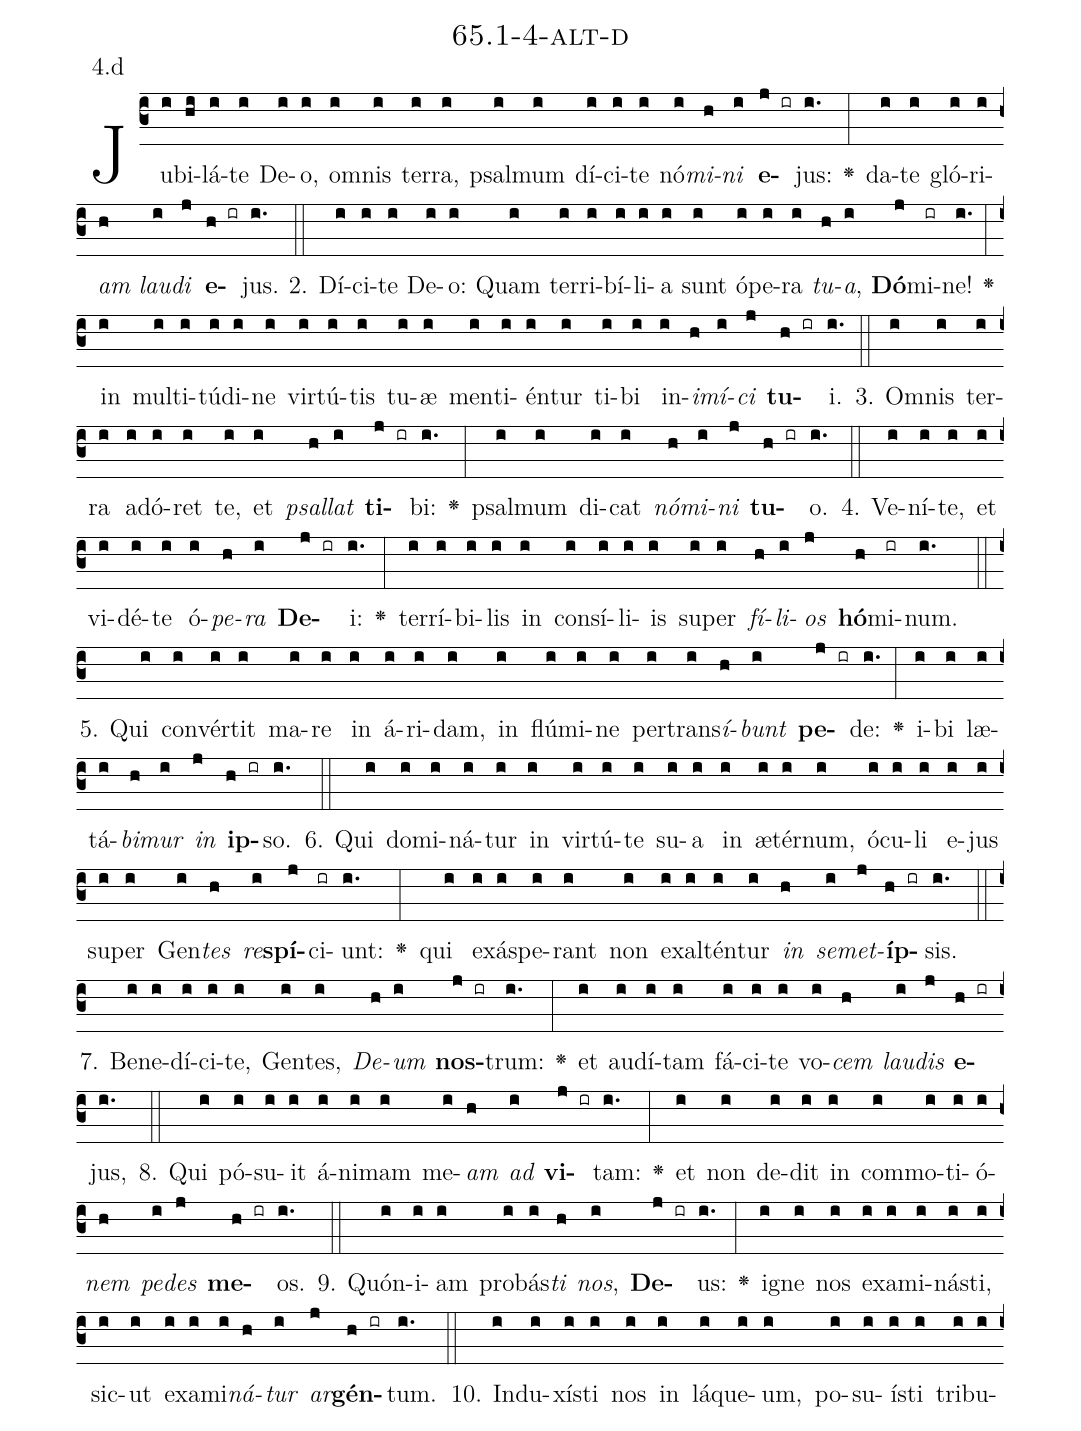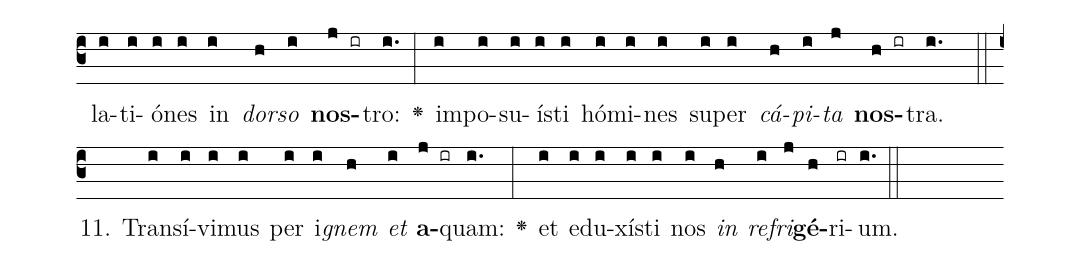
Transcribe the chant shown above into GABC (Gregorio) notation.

name: 65.1-4-alt-d;
annotation: 4.d;
%%
(c3)Ju(i)bi(hi)lá(i)te(i) De(i)o,(i) om(i)nis(i) ter(i)ra,(i) psal(i)mum(i) dí(i)ci(i)te(i) nó(i)<i>mi</i>(h)<i>ni</i>(i) <b>e</b>(j ir)jus:(i.) <v>\greheightstar</v>(:) da(i)te(i) gló(i)ri(i)<i>am</i>(h) <i>lau</i>(i)<i>di</i>(j) <b>e</b>(h ir)jus.(i.) (::)
2. Dí(i)ci(i)te(i) De(i)o:(i) Quam(i) ter(i)ri(i)bí(i)li(i)a(i) sunt(i) ó(i)pe(i)ra(i) <i>tu</i>(h)<i>a</i>,(i) <b>Dó</b>(j)mi(ir)ne!(i.) <v>\greheightstar</v>(:) in(i) mul(i)ti(i)tú(i)di(i)ne(i) vir(i)tú(i)tis(i) tu(i)æ(i) men(i)ti(i)én(i)tur(i) ti(i)bi(i) in(i)<i>i</i>(h)<i>mí</i>(i)<i>ci</i>(j) <b>tu</b>(h ir)i.(i.) (::)
3. Om(i)nis(i) ter(i)ra(i) ad(i)ó(i)ret(i) te,(i) et(i) <i>psal</i>(h)<i>lat</i>(i) <b>ti</b>(j ir)bi:(i.) <v>\greheightstar</v>(:) psal(i)mum(i) di(i)cat(i) <i>nó</i>(h)<i>mi</i>(i)<i>ni</i>(j) <b>tu</b>(h ir)o.(i.) (::)
4. Ve(i)ní(i)te,(i) et(i) vi(i)dé(i)te(i) ó(i)<i>pe</i>(h)<i>ra</i>(i) <b>De</b>(j ir)i:(i.) <v>\greheightstar</v>(:) ter(i)rí(i)bi(i)lis(i) in(i) con(i)sí(i)li(i)is(i) su(i)per(i) <i>fí</i>(h)<i>li</i>(i)<i>os</i>(j) <b>hó</b>(h)mi(ir)num.(i.) (::)
5. Qui(i) con(i)vér(i)tit(i) ma(i)re(i) in(i) á(i)ri(i)dam,(i) in(i) flú(i)mi(i)ne(i) per(i)trans(i)<i>í</i>(h)<i>bunt</i>(i) <b>pe</b>(j ir)de:(i.) <v>\greheightstar</v>(:) i(i)bi(i) læ(i)tá(i)<i>bi</i>(h)<i>mur</i>(i) <i>in</i>(j) <b>ip</b>(h ir)so.(i.) (::)
6. Qui(i) do(i)mi(i)ná(i)tur(i) in(i) vir(i)tú(i)te(i) su(i)a(i) in(i) æ(i)tér(i)num,(i) ó(i)cu(i)li(i) e(i)jus(i) su(i)per(i) Gen(i)<i>tes</i>(h) <i>re</i>(i)<b>spí</b>(j)ci(ir)unt:(i.) <v>\greheightstar</v>(:) qui(i) ex(i)ás(i)pe(i)rant(i) non(i) ex(i)al(i)tén(i)tur(i) <i>in</i>(h) <i>se</i>(i)<i>met</i>(j)<b>íp</b>(h ir)sis.(i.) (::)
7. Be(i)ne(i)dí(i)ci(i)te,(i) Gen(i)tes,(i) <i>De</i>(h)<i>um</i>(i) <b>nos</b>(j ir)trum:(i.) <v>\greheightstar</v>(:) et(i) au(i)dí(i)tam(i) fá(i)ci(i)te(i) vo(i)<i>cem</i>(h) <i>lau</i>(i)<i>dis</i>(j) <b>e</b>(h ir)jus,(i.) (::)
8. Qui(i) pó(i)su(i)it(i) á(i)ni(i)mam(i) me(i)<i>am</i>(h) <i>ad</i>(i) <b>vi</b>(j ir)tam:(i.) <v>\greheightstar</v>(:) et(i) non(i) de(i)dit(i) in(i) com(i)mo(i)ti(i)ó(i)<i>nem</i>(h) <i>pe</i>(i)<i>des</i>(j) <b>me</b>(h ir)os.(i.) (::)
9. Quón(i)i(i)am(i) pro(i)bás(i)<i>ti</i>(h) <i>nos</i>,(i) <b>De</b>(j ir)us:(i.) <v>\greheightstar</v>(:) i(i)gne(i) nos(i) ex(i)a(i)mi(i)nás(i)ti,(i) sic(i)ut(i) ex(i)a(i)mi(i)<i>ná</i>(h)<i>tur</i>(i) <i>ar</i>(j)<b>gén</b>(h ir)tum.(i.) (::)
10. In(i)du(i)xís(i)ti(i) nos(i) in(i) lá(i)que(i)um,(i) po(i)su(i)ís(i)ti(i) tri(i)bu(i)la(i)ti(i)ó(i)nes(i) in(i) <i>dor</i>(h)<i>so</i>(i) <b>nos</b>(j ir)tro:(i.) <v>\greheightstar</v>(:) im(i)po(i)su(i)ís(i)ti(i) hó(i)mi(i)nes(i) su(i)per(i) <i>cá</i>(h)<i>pi</i>(i)<i>ta</i>(j) <b>nos</b>(h ir)tra.(i.) (::)
11. Trans(i)í(i)vi(i)mus(i) per(i) i(i)<i>gnem</i>(h) <i>et</i>(i) <b>a</b>(j ir)quam:(i.) <v>\greheightstar</v>(:) et(i) e(i)du(i)xís(i)ti(i) nos(i) <i>in</i>(h) <i>re</i>(i)<i>fri</i>(j)<b>gé</b>(h)ri(ir)um.(i.) (::)
